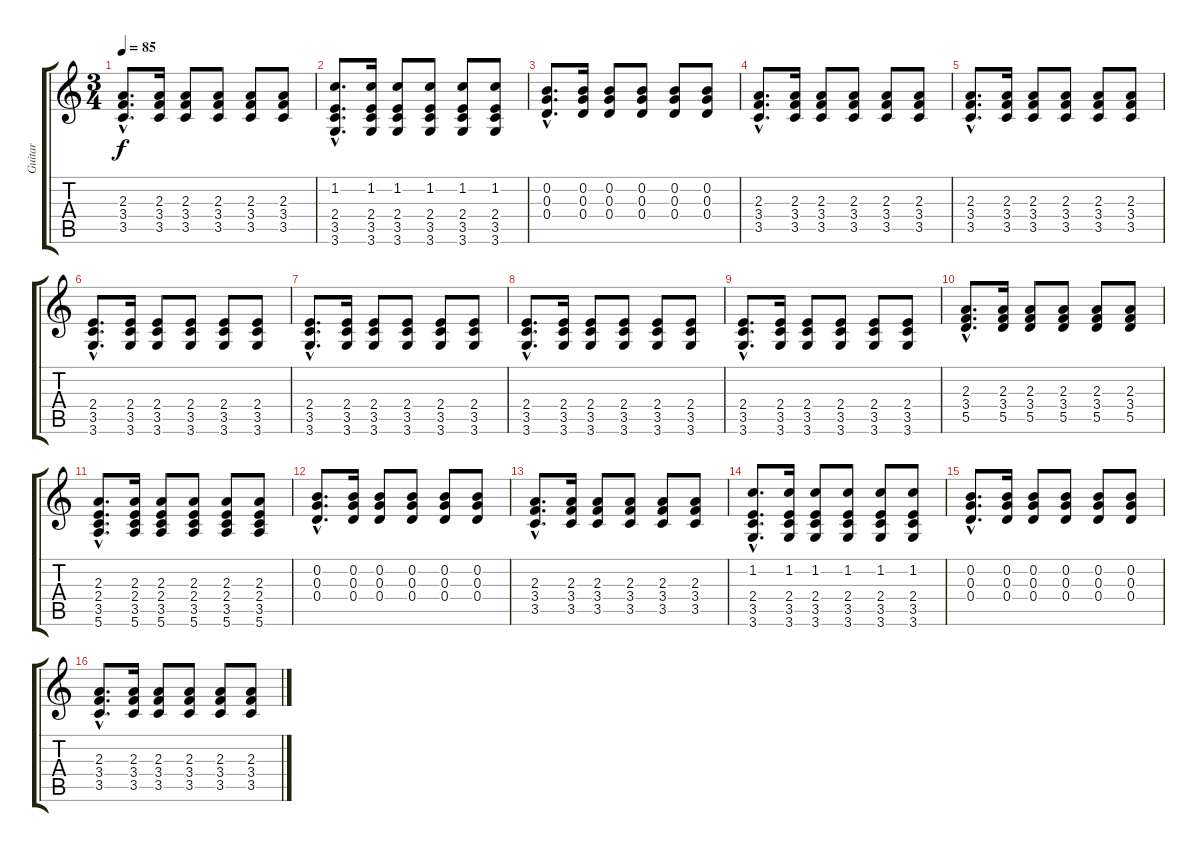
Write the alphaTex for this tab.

\track ("Guitar" "Guitar") {instrument acousticguitarnylon}
\staff {score tabs}
\tuning (E4 B3 G3 D3 A2 E2) {hide}
\ts (3 4)
\tempo 85
\clef g2
\ks c
(2.3{hac} 3.4{hac} 3.5{hac}).8{d dy f} (2.3 3.4 3.5).16 (2.3 3.4 3.5).8 (2.3 3.4 3.5).8 (2.3 3.4 3.5).8 (2.3 3.4 3.5).8 |
(1.2{hac} 2.4{hac} 3.5{hac} 3.6{hac}).8{d} (1.2 2.4 3.5 3.6).16 (1.2 2.4 3.5 3.6).8 (1.2 2.4 3.5 3.6).8 (1.2 2.4 3.5 3.6).8 (1.2 2.4 3.5 3.6).8 |
(0.2{hac} 0.3{hac} 0.4{hac}).8{d} (0.2 0.3 0.4).16 (0.2 0.3 0.4).8 (0.2 0.3 0.4).8 (0.2 0.3 0.4).8 (0.2 0.3 0.4).8 |
(2.3{hac} 3.4{hac} 3.5{hac}).8{d} (2.3 3.4 3.5).16 (2.3 3.4 3.5).8 (2.3 3.4 3.5).8 (2.3 3.4 3.5).8 (2.3 3.4 3.5).8 |
(2.3{hac} 3.4{hac} 3.5{hac}).8{d} (2.3 3.4 3.5).16 (2.3 3.4 3.5).8 (2.3 3.4 3.5).8 (2.3 3.4 3.5).8 (2.3 3.4 3.5).8 |
(2.4{hac} 3.5{hac} 3.6{hac}).8{d} (2.4 3.5 3.6).16 (2.4 3.5 3.6).8 (2.4 3.5 3.6).8 (2.4 3.5 3.6).8 (2.4 3.5 3.6).8 |
(2.4{hac} 3.5{hac} 3.6{hac}).8{d} (2.4 3.5 3.6).16 (2.4 3.5 3.6).8 (2.4 3.5 3.6).8 (2.4 3.5 3.6).8 (2.4 3.5 3.6).8 |
(2.4{hac} 3.5{hac} 3.6{hac}).8{d} (2.4 3.5 3.6).16 (2.4 3.5 3.6).8 (2.4 3.5 3.6).8 (2.4 3.5 3.6).8 (2.4 3.5 3.6).8 |
(2.4{hac} 3.5{hac} 3.6{hac}).8{d} (2.4 3.5 3.6).16 (2.4 3.5 3.6).8 (2.4 3.5 3.6).8 (2.4 3.5 3.6).8 (2.4 3.5 3.6).8 |
(2.3{hac} 3.4{hac} 5.5{hac}).8{d} (2.3 3.4 5.5).16 (2.3 3.4 5.5).8 (2.3 3.4 5.5).8 (2.3 3.4 5.5).8 (2.3 3.4 5.5).8 |
(2.3{hac} 2.4{hac} 3.5{hac} 5.6{hac}).8{d} (2.3 2.4 3.5 5.6).16 (2.3 2.4 3.5 5.6).8 (2.3 2.4 3.5 5.6).8 (2.3 2.4 3.5 5.6).8 (2.3 2.4 3.5 5.6).8 |
(0.2{hac} 0.3{hac} 0.4{hac}).8{d} (0.2 0.3 0.4).16 (0.2 0.3 0.4).8 (0.2 0.3 0.4).8 (0.2 0.3 0.4).8 (0.2 0.3 0.4).8 |
(2.3{hac} 3.4{hac} 3.5{hac}).8{d} (2.3 3.4 3.5).16 (2.3 3.4 3.5).8 (2.3 3.4 3.5).8 (2.3 3.4 3.5).8 (2.3 3.4 3.5).8 |
(1.2{hac} 2.4{hac} 3.5{hac} 3.6{hac}).8{d} (1.2 2.4 3.5 3.6).16 (1.2 2.4 3.5 3.6).8 (1.2 2.4 3.5 3.6).8 (1.2 2.4 3.5 3.6).8 (1.2 2.4 3.5 3.6).8 |
(0.2{hac} 0.3{hac} 0.4{hac}).8{d} (0.2 0.3 0.4).16 (0.2 0.3 0.4).8 (0.2 0.3 0.4).8 (0.2 0.3 0.4).8 (0.2 0.3 0.4).8 |
(2.3{hac} 3.4{hac} 3.5{hac}).8{d} (2.3 3.4 3.5).16 (2.3 3.4 3.5).8 (2.3 3.4 3.5).8 (2.3 3.4 3.5).8 (2.3 3.4 3.5).8
